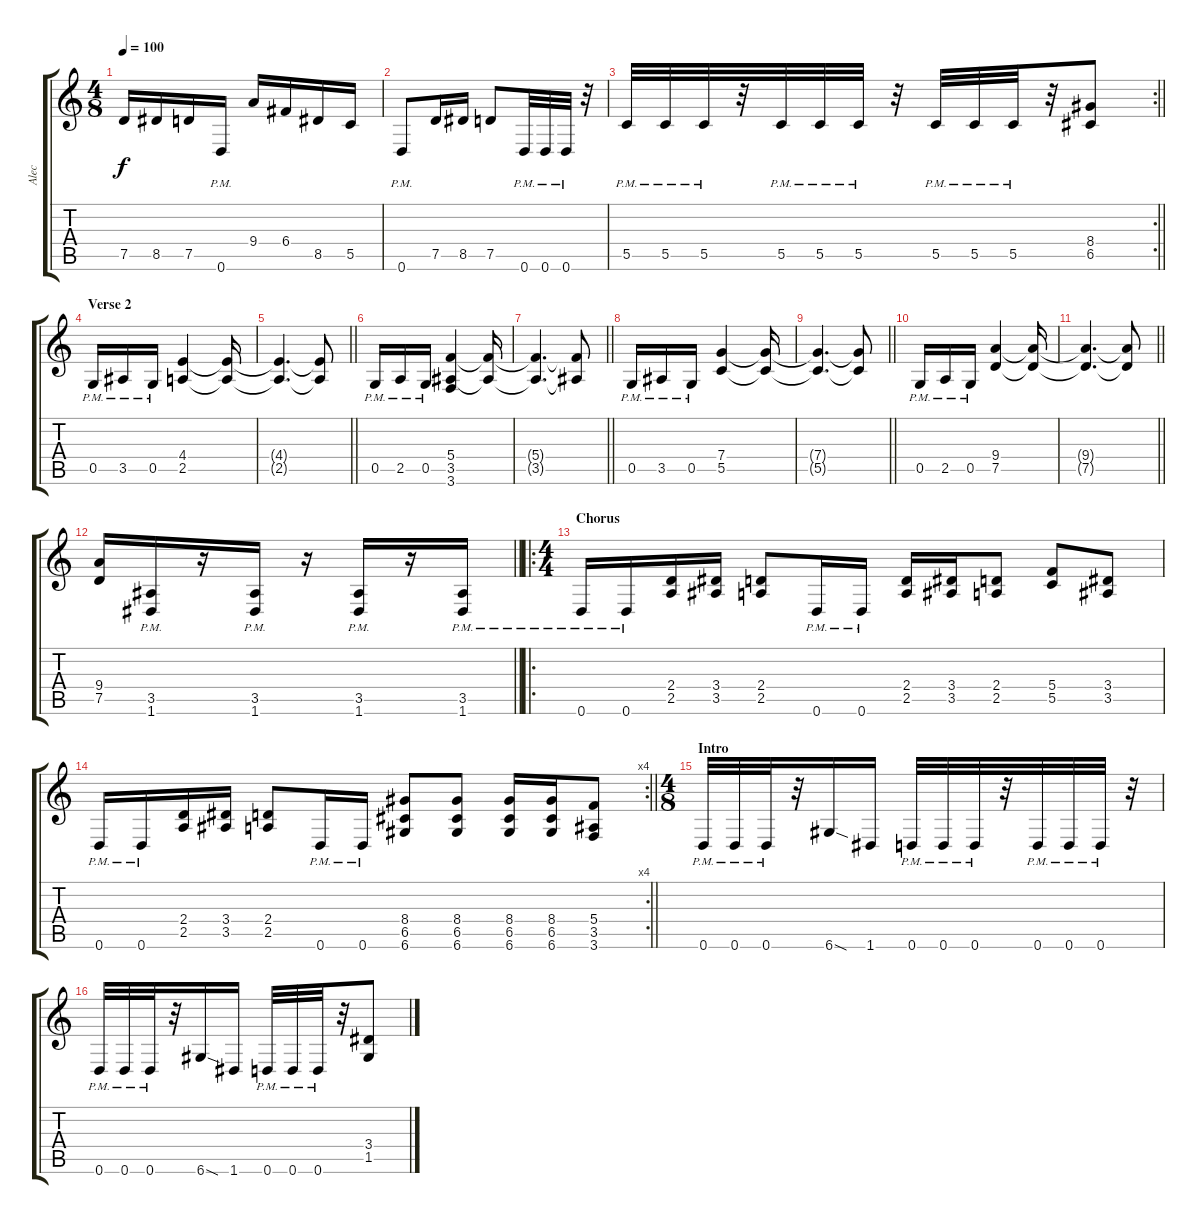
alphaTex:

\track ("Alec" "Alec") {instrument distortionguitar}
\staff {score tabs}
\tuning (D4 A3 F3 C3 G2 D2) {hide}
\ts (4 8)
\tempo 100
\clef g2
\ks c
7.5.16{dy f} 8.5.16 7.5.16 0.6{pm}.16 9.4.16 6.4.16 8.5.16 5.5.16 |
0.6{pm}.8 7.5.16 8.5.16 7.5.8 0.6{pm}.32 0.6{pm}.32 0.6{pm}.32 r.32 |
\rc 2
\barLineRight lightlight
5.5{pm}.32 5.5{pm}.32 5.5{pm}.32 r.32 5.5{pm}.32 5.5{pm}.32 5.5{pm}.32 r.32 5.5{pm}.32 5.5{pm}.32 5.5{pm}.32 r.32 (8.4 6.5).8 |
\section ("" "Verse 2")
0.5{pm}.16 3.5{pm}.16 0.5{pm}.16 (4.4 2.5).4 (4.4{t} 2.5{t}).16 |
\barLineRight lightlight
(4.4{t} 2.5{t}).4{d} (4.4{t} 2.5{t}).8 |
0.5{pm}.16 2.5{pm}.16 0.5{pm}.16 (5.4 3.5 3.6).4 (5.4{t} 3.5{t}).16 |
\barLineRight lightlight
(5.4{t} 3.5{t}).4{d} (5.4{t} 3.5{t}).8 |
0.5{pm}.16 3.5{pm}.16 0.5{pm}.16 (7.4 5.5).4 (7.4{t} 5.5{t}).16 |
\barLineRight lightlight
(7.4{t} 5.5{t}).4{d} (7.4{t} 5.5{t}).8 |
0.5{pm}.16 2.5{pm}.16 0.5{pm}.16 (9.4 7.5).4 (9.4{t} 7.5{t}).16 |
\barLineRight lightlight
(9.4{t} 7.5{t}).4{d} (9.4{t} 7.5{t}).8 |
\barLineRight lightlight
(9.4 7.5).16 (3.5{pm} 1.6{pm}).16 r.16 (3.5{pm} 1.6{pm}).16 r.16 (3.5{pm} 1.6{pm}).16 r.16 (3.5{pm} 1.6{pm}).16 |
\ro
\ts (4 4)
\section ("" "Chorus")
0.6{pm}.16 0.6{pm}.16 (2.4 2.5).16 (3.4 3.5).16 (2.4 2.5).8 0.6{pm}.16 0.6{pm}.16 (2.4 2.5).16 (3.4 3.5).16 (2.4 2.5).8 (5.4 5.5).8 (3.4 3.5).8 |
\rc 4
\barLineRight lightlight
0.6{pm}.16 0.6{pm}.16 (2.4 2.5).16 (3.4 3.5).16 (2.4 2.5).8 0.6{pm}.16 0.6{pm}.16 (8.4 6.5 6.6).8 (8.4 6.5 6.6).8 (8.4 6.5 6.6).16 (8.4 6.5 6.6).16 (5.4 3.5 3.6).8 |
\ts (4 8)
\section ("" "Intro")
0.6{pm}.32 0.6{pm}.32 0.6{pm}.32 r.32 6.6{sod}.16 1.6.16 0.6{pm}.32 0.6{pm}.32 0.6{pm}.32 r.32 0.6{pm}.32 0.6{pm}.32 0.6{pm}.32 r.32 |
0.6{pm}.32 0.6{pm}.32 0.6{pm}.32 r.32 6.6{sod}.16 1.6.16 0.6{pm}.32 0.6{pm}.32 0.6{pm}.32 r.32 (3.4 1.5).8
